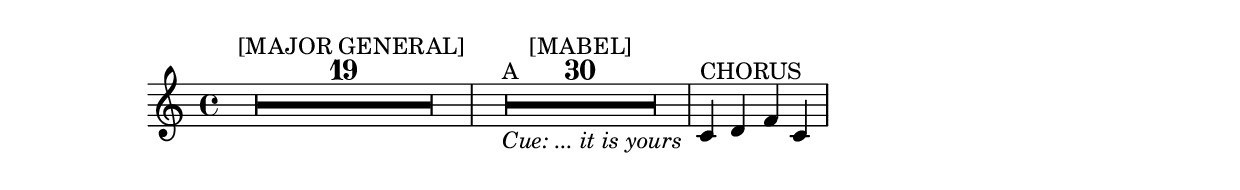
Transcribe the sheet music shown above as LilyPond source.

%% http://lsr.dsi.unimi.it/LSR/Item?id=587
%% see also http://lilypond.org/doc/v2.18/Documentation/notation/writing-rests#full-measure-rests

\relative c' {
  \compressFullBarRests
  \textLengthOn
  <>^\markup { [MAJOR GENERAL] }
  R1*19
  <>_\markup { \italic { Cue: ... it is yours } }
  <>^\markup { A }
  R1*30^\markup { [MABEL] }
  \textLengthOff
  c4^\markup { CHORUS } d f c
}
